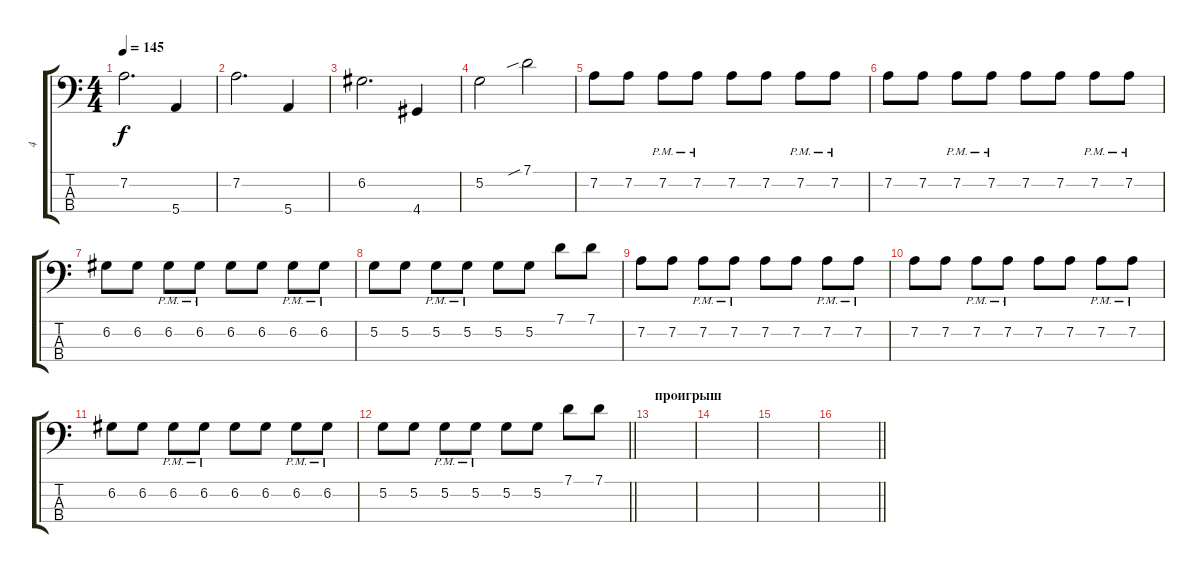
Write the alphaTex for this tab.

\track ("4" "4") {instrument electricbassfinger}
\staff {score tabs}
\tuning (G2 D2 A1 E1) {hide}
\ts (4 4)
\tempo 145
\clef f4
\ks c
7.2.2{d dy f} 5.4.4 |
7.2.2{d} 5.4.4 |
6.2.2{d} 4.4.4 |
5.2.2 7.1{sib}.2 |
7.2.8 7.2.8 7.2{pm}.8 7.2{pm}.8 7.2.8 7.2.8 7.2{pm}.8 7.2{pm}.8 |
7.2.8 7.2.8 7.2{pm}.8 7.2{pm}.8 7.2.8 7.2.8 7.2{pm}.8 7.2{pm}.8 |
6.2.8 6.2.8 6.2{pm}.8 6.2{pm}.8 6.2.8 6.2.8 6.2{pm}.8 6.2{pm}.8 |
5.2.8 5.2.8 5.2{pm}.8 5.2{pm}.8 5.2.8 5.2.8 7.1.8 7.1.8 |
7.2.8 7.2.8 7.2{pm}.8 7.2{pm}.8 7.2.8 7.2.8 7.2{pm}.8 7.2{pm}.8 |
7.2.8 7.2.8 7.2{pm}.8 7.2{pm}.8 7.2.8 7.2.8 7.2{pm}.8 7.2{pm}.8 |
6.2.8 6.2.8 6.2{pm}.8 6.2{pm}.8 6.2.8 6.2.8 6.2{pm}.8 6.2{pm}.8 |
\barLineRight lightlight
5.2.8 5.2.8 5.2{pm}.8 5.2{pm}.8 5.2.8 5.2.8 7.1.8 7.1.8 |
\section ("" "проигрыш")
|
|
|
\barLineRight lightlight
